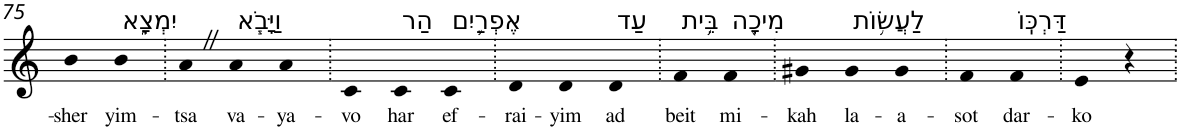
**kern	**text
*part1	*part1
*staff1	*staff1
*I"Piano	*
*I'Pno	*
!!LO:PB:g=z
*clefG2	*
*k[]	*
=75	=75
!	!LO:LY:b
4b	-sher
!LO:TX:a:t=יִמְצָ֑א	!
!	!LO:LY:b
4b	yim-
=76.	=76.
!	!LO:LY:b
4aZ	-tsa
!LO:TX:a:t=וַיָּבֹ֧א	!
!	!LO:LY:b
4a	va-
!	!LO:LY:b
4a	-ya-
=77.	=77.
!	!LO:LY:b
4c	-vo
!LO:TX:a:t=הַר	!
!	!LO:LY:b
4c	har
!LO:TX:a:t=אֶפְרַ֛יִם	!
!	!LO:LY:b
4c	ef-
=78.	=78.
!	!LO:LY:b
4d	-rai-
!	!LO:LY:b
4d	-yim
!LO:TX:a:t=עַד	!
!	!LO:LY:b
4d	ad
=79.	=79.
!LO:TX:a:t=בֵּ֥ית	!
!	!LO:LY:b
4f	beit
!LO:TX:a:t=מִיכָ֖ה	!
!	!LO:LY:b
4f	mi-
=80.	=80.
!	!LO:LY:b
4g#X	-kah
!LO:TX:a:t=לַעֲשׂ֥וֹת	!
!	!LO:LY:b
4g#	la-
!	!LO:LY:b
4g#	-a-
=81.	=81.
!	!LO:LY:b
4f	-sot
!LO:TX:a:t=דַּרְכּֽוֹ	!
!	!LO:LY:b
4f	dar-
=82.	=82.
!	!LO:LY:b
4e	-ko
4r	.
=.	=.
*-	*-
